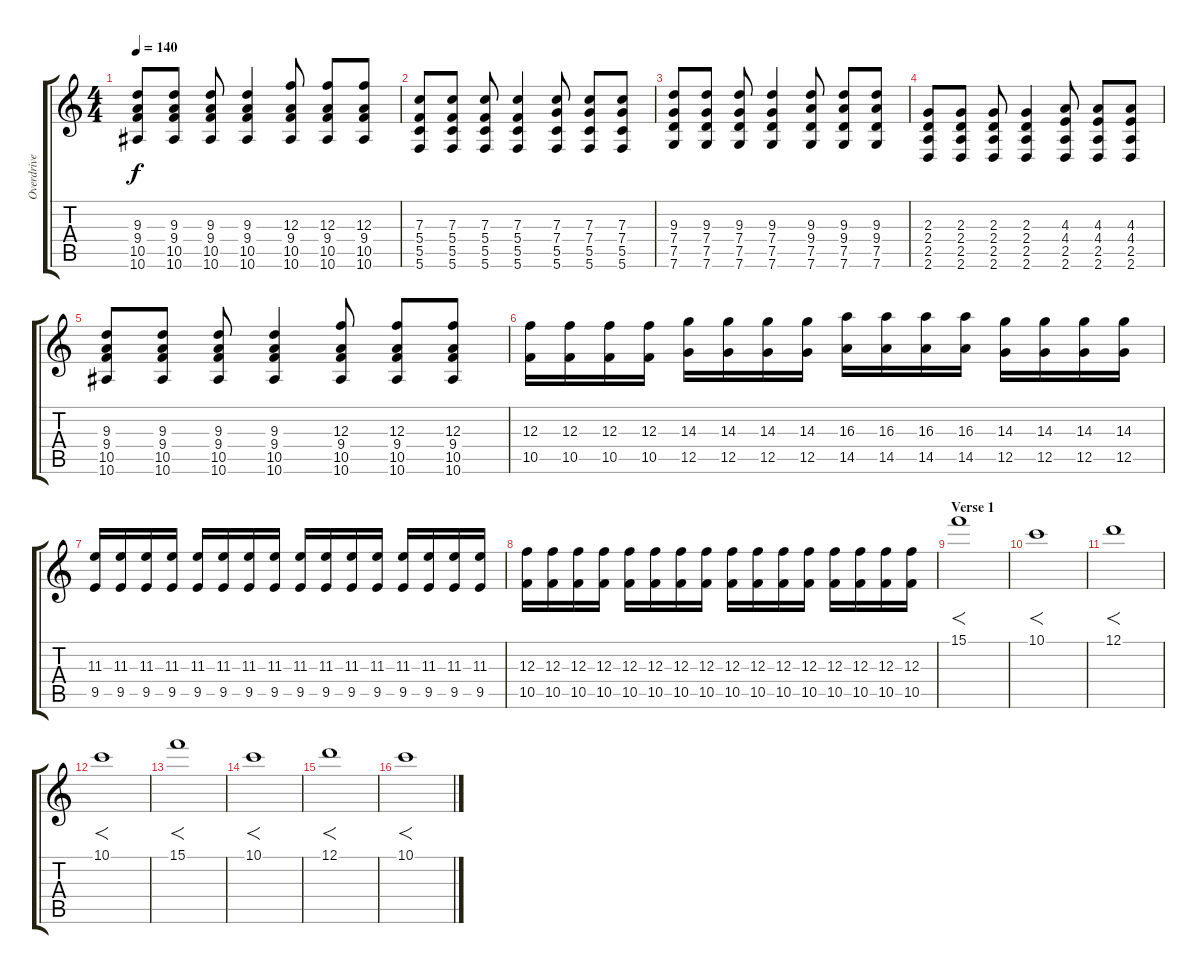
\track ("Overdrive" "Overdrive") {instrument overdrivenguitar}
\staff {score tabs}
\tuning (D4 A3 F3 C3 G2 C2) {hide}
\ts (4 4)
\tempo 140
\clef g2
\ks c
(9.3 9.4 10.5 10.6).8{dy f} (9.3 9.4 10.5 10.6).8 (9.3 9.4 10.5 10.6).8 (9.3 9.4 10.5 10.6).4 (12.3 9.4 10.5 10.6).8 (12.3 9.4 10.5 10.6).8 (12.3 9.4 10.5 10.6).8 |
(7.3 5.4 5.5 5.6).8 (7.3 5.4 5.5 5.6).8 (7.3 5.4 5.5 5.6).8 (7.3 5.4 5.5 5.6).4 (7.3 7.4 5.5 5.6).8 (7.3 7.4 5.5 5.6).8 (7.3 7.4 5.5 5.6).8 |
(9.3 7.4 7.5 7.6).8 (9.3 7.4 7.5 7.6).8 (9.3 7.4 7.5 7.6).8 (9.3 7.4 7.5 7.6).4 (9.3 9.4 7.5 7.6).8 (9.3 9.4 7.5 7.6).8 (9.3 9.4 7.5 7.6).8 |
(2.3 2.4 2.5 2.6).8 (2.3 2.4 2.5 2.6).8 (2.3 2.4 2.5 2.6).8 (2.3 2.4 2.5 2.6).4 (4.3 4.4 2.5 2.6).8 (4.3 4.4 2.5 2.6).8 (4.3 4.4 2.5 2.6).8 |
(9.3 9.4 10.5 10.6).8 (9.3 9.4 10.5 10.6).8 (9.3 9.4 10.5 10.6).8 (9.3 9.4 10.5 10.6).4 (12.3 9.4 10.5 10.6).8 (12.3 9.4 10.5 10.6).8 (12.3 9.4 10.5 10.6).8 |
(12.3 10.5).16 (12.3 10.5).16 (12.3 10.5).16 (12.3 10.5).16 (14.3 12.5).16 (14.3 12.5).16 (14.3 12.5).16 (14.3 12.5).16 (16.3 14.5).16 (16.3 14.5).16 (16.3 14.5).16 (16.3 14.5).16 (14.3 12.5).16 (14.3 12.5).16 (14.3 12.5).16 (14.3 12.5).16 |
(11.3 9.5).16 (11.3 9.5).16 (11.3 9.5).16 (11.3 9.5).16 (11.3 9.5).16 (11.3 9.5).16 (11.3 9.5).16 (11.3 9.5).16 (11.3 9.5).16 (11.3 9.5).16 (11.3 9.5).16 (11.3 9.5).16 (11.3 9.5).16 (11.3 9.5).16 (11.3 9.5).16 (11.3 9.5).16 |
(12.3 10.5).16 (12.3 10.5).16 (12.3 10.5).16 (12.3 10.5).16 (12.3 10.5).16 (12.3 10.5).16 (12.3 10.5).16 (12.3 10.5).16 (12.3 10.5).16 (12.3 10.5).16 (12.3 10.5).16 (12.3 10.5).16 (12.3 10.5).16 (12.3 10.5).16 (12.3 10.5).16 (12.3 10.5).16 |
\section ("" "Verse 1")
15.1.1{f} |
10.1.1{f} |
12.1.1{f} |
10.1.1{f} |
15.1.1{f} |
10.1.1{f} |
12.1.1{f} |
10.1.1{f}
